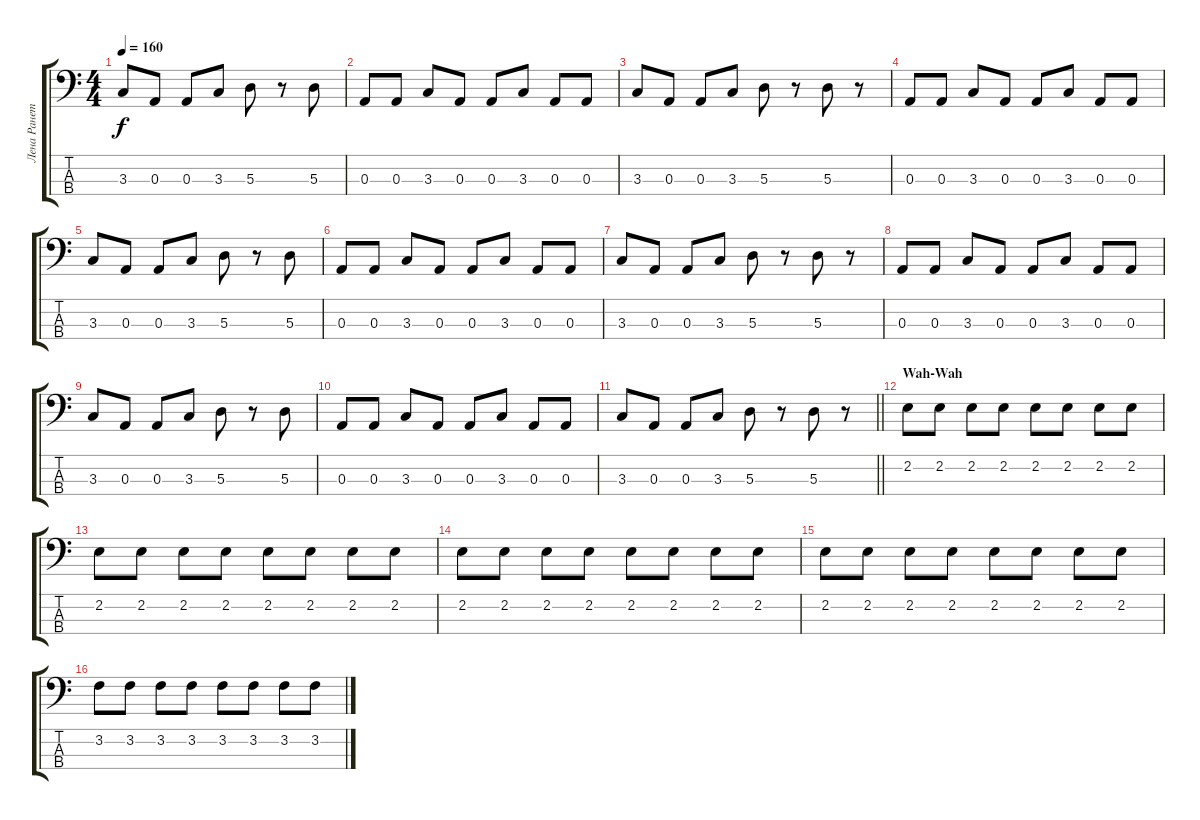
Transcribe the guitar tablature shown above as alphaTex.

\track ("Лена Ранетка" "Лена Ранет") {instrument electricbassfinger}
\staff {score tabs}
\tuning (G2 D2 A1 E1) {hide}
\ts (4 4)
\tempo 160
\clef f4
\ks c
3.3.8{dy f} 0.3.8 0.3.8 3.3.8 5.3.8 r.8 5.3.8 |
0.3.8 0.3.8 3.3.8 0.3.8 0.3.8 3.3.8 0.3.8 0.3.8 |
3.3.8 0.3.8 0.3.8 3.3.8 5.3.8 r.8 5.3.8 r.8 |
0.3.8 0.3.8 3.3.8 0.3.8 0.3.8 3.3.8 0.3.8 0.3.8 |
3.3.8 0.3.8 0.3.8 3.3.8 5.3.8 r.8 5.3.8 |
0.3.8 0.3.8 3.3.8 0.3.8 0.3.8 3.3.8 0.3.8 0.3.8 |
3.3.8 0.3.8 0.3.8 3.3.8 5.3.8 r.8 5.3.8 r.8 |
0.3.8 0.3.8 3.3.8 0.3.8 0.3.8 3.3.8 0.3.8 0.3.8 |
3.3.8 0.3.8 0.3.8 3.3.8 5.3.8 r.8 5.3.8 |
0.3.8 0.3.8 3.3.8 0.3.8 0.3.8 3.3.8 0.3.8 0.3.8 |
\barLineRight lightlight
3.3.8 0.3.8 0.3.8 3.3.8 5.3.8 r.8 5.3.8 r.8 |
\section ("" "Wah-Wah")
2.2.8 2.2.8 2.2.8 2.2.8 2.2.8 2.2.8 2.2.8 2.2.8 |
2.2.8 2.2.8 2.2.8 2.2.8 2.2.8 2.2.8 2.2.8 2.2.8 |
2.2.8 2.2.8 2.2.8 2.2.8 2.2.8 2.2.8 2.2.8 2.2.8 |
2.2.8 2.2.8 2.2.8 2.2.8 2.2.8 2.2.8 2.2.8 2.2.8 |
3.2.8 3.2.8 3.2.8 3.2.8 3.2.8 3.2.8 3.2.8 3.2.8
